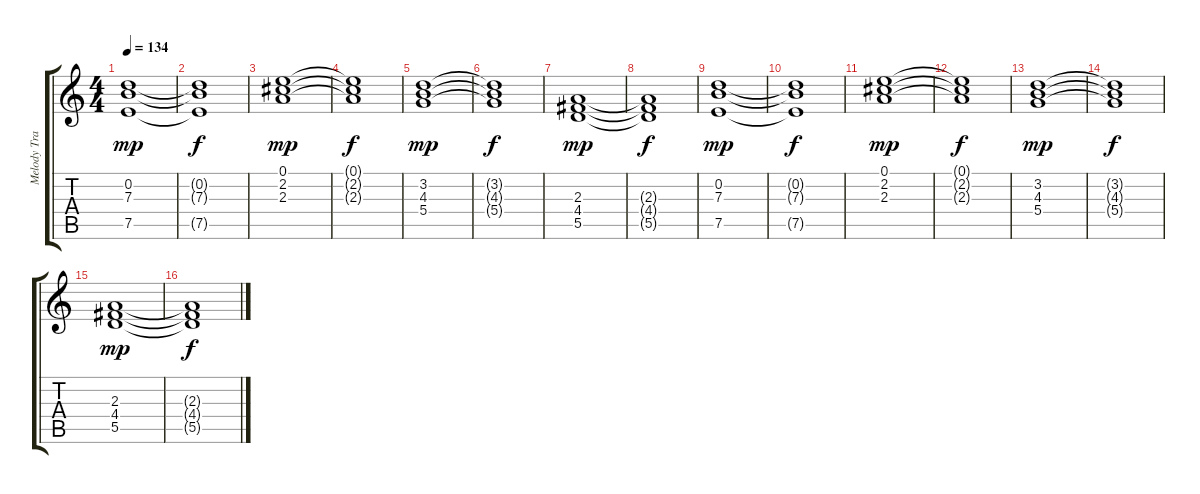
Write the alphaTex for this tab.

\track ("Melody Track 1" "Melody Tra") {instrument distortionguitar}
\staff {score tabs}
\tuning (E4 B3 G3 D3 A2 E2) {hide}
\ts (4 4)
\tempo 134
\clef g2
\ks c
(0.2 7.3 7.5).1{dy mp} |
(0.2{t} 7.3{t} 7.5{t}).1{dy f} |
(0.1 2.2 2.3).1{dy mp} |
(0.1{t} 2.2{t} 2.3{t}).1{dy f} |
(3.2 4.3 5.4).1{dy mp} |
(3.2{t} 4.3{t} 5.4{t}).1{dy f} |
(2.3 4.4 5.5).1{dy mp} |
(2.3{t} 4.4{t} 5.5{t}).1{dy f} |
(0.2 7.3 7.5).1{dy mp} |
(0.2{t} 7.3{t} 7.5{t}).1{dy f} |
(0.1 2.2 2.3).1{dy mp} |
(0.1{t} 2.2{t} 2.3{t}).1{dy f} |
(3.2 4.3 5.4).1{dy mp} |
(3.2{t} 4.3{t} 5.4{t}).1{dy f} |
(2.3 4.4 5.5).1{dy mp} |
(2.3{t} 4.4{t} 5.5{t}).1{dy f}
